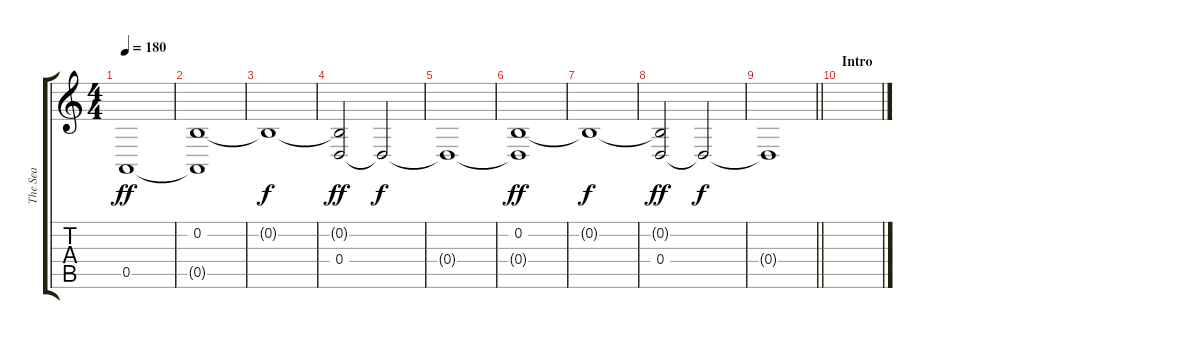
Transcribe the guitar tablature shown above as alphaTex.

\track ("The Sea" "The Sea") {instrument seashore}
\staff {score tabs}
\tuning (E4 B3 G3 D3 A2 E2) {hide}
\ts (4 4)
\tempo 180
\clef g2
\ks c
0.5.1{dy ff volume 0 instrument seashore} |
(0.2 0.5{t}).1{volume 13} |
0.2{t}.1{dy f} |
(0.2{t} 0.4).2{dy ff} 0.4{t}.2{dy f} |
0.4{t}.1 |
(0.2 0.4{t}).1{dy ff} |
0.2{t}.1{dy f} |
(0.2{t} 0.4).2{dy ff} 0.4{t}.2{dy f} |
\barLineRight lightlight
0.4{t}.1 |
\section ("" "Intro")
